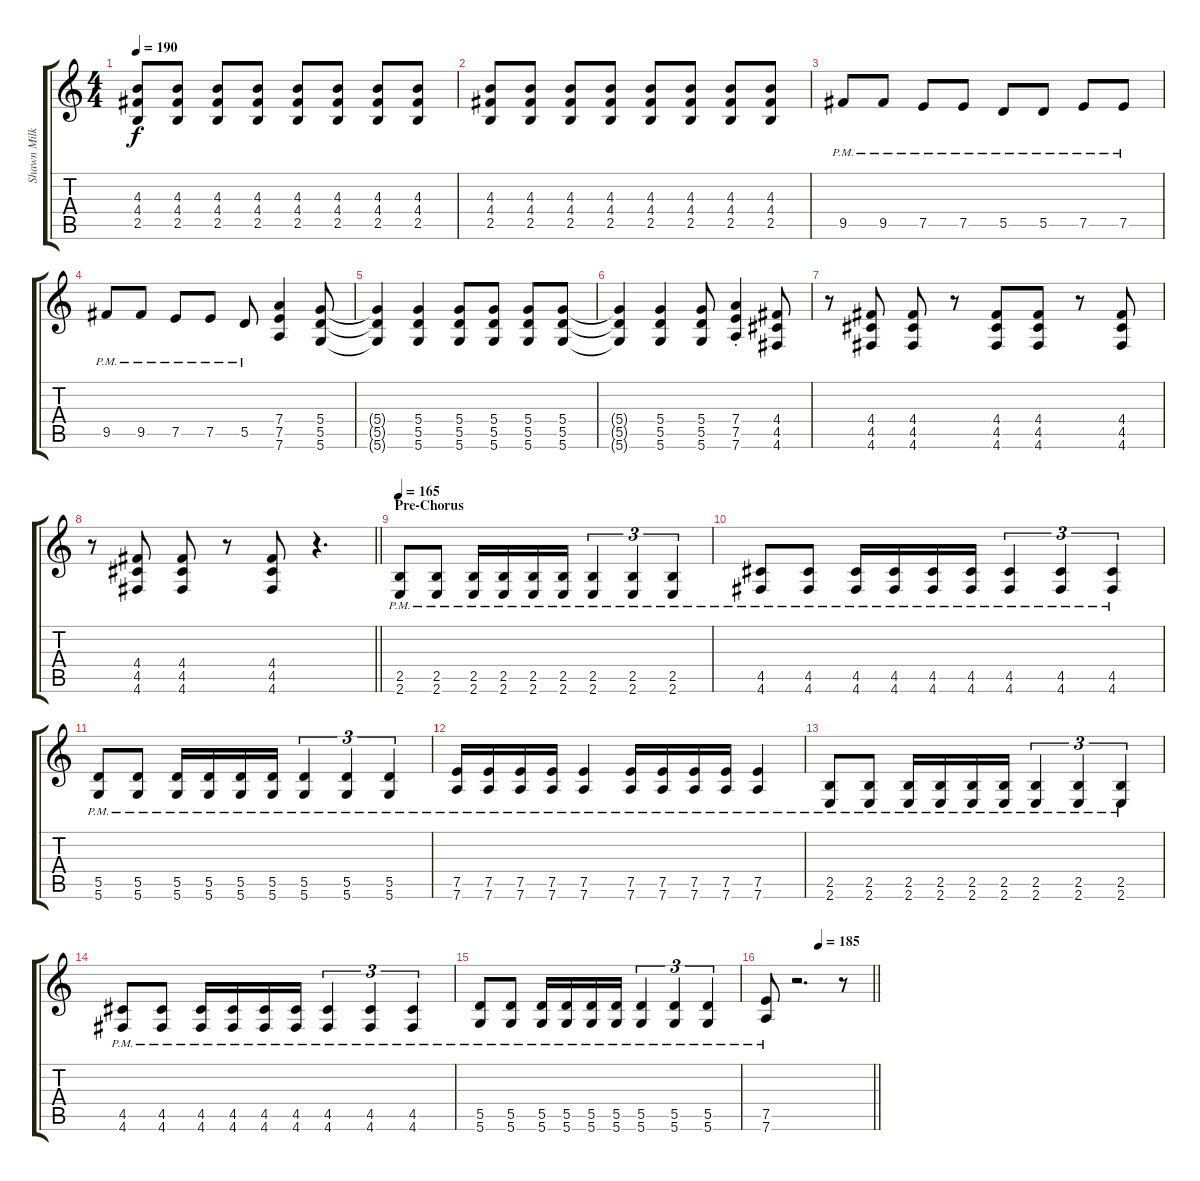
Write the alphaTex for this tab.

\track ("Shawn Milke - Guitar" "Shawn Milk") {instrument distortionguitar}
\staff {score tabs}
\tuning (E4 B3 G3 D3 A2 D2) {hide}
\ts (4 4)
\tempo 190
\clef g2
\ks c
(4.3 4.4 2.5).8{dy f} (4.3 4.4 2.5).8 (4.3 4.4 2.5).8 (4.3 4.4 2.5).8 (4.3 4.4 2.5).8 (4.3 4.4 2.5).8 (4.3 4.4 2.5).8 (4.3 4.4 2.5).8 |
(4.3 4.4 2.5).8 (4.3 4.4 2.5).8 (4.3 4.4 2.5).8 (4.3 4.4 2.5).8 (4.3 4.4 2.5).8 (4.3 4.4 2.5).8 (4.3 4.4 2.5).8 (4.3 4.4 2.5).8 |
9.5{pm}.8 9.5{pm}.8 7.5{pm}.8 7.5{pm}.8 5.5{pm}.8 5.5{pm}.8 7.5{pm}.8 7.5{pm}.8 |
9.5{pm}.8 9.5{pm}.8 7.5{pm}.8 7.5{pm}.8 5.5{pm}.8 (7.4 7.5 7.6).4 (5.4 5.5 5.6).8 |
(5.4{t} 5.5{t} 5.6{t}).4 (5.4 5.5 5.6).4 (5.4 5.5 5.6).8 (5.4 5.5 5.6).8 (5.4 5.5 5.6).8 (5.4 5.5 5.6).8 |
(5.4{t} 5.5{t} 5.6{t}).4 (5.4 5.5 5.6).4 (5.4 5.5 5.6).8 (7.4{st} 7.5{st} 7.6{st}).4 (4.4 4.5 4.6).8 |
r.8 (4.4 4.5 4.6).8 (4.4 4.5 4.6).8 r.8 (4.4 4.5 4.6).8 (4.4 4.5 4.6).8 r.8 (4.4 4.5 4.6).8 |
\barLineRight lightlight
r.8 (4.4 4.5 4.6).8 (4.4 4.5 4.6).8 r.8 (4.4 4.5 4.6).8 r.4{d} |
\section ("" "Pre-Chorus")
\tempo 165
(2.5{pm} 2.6{pm}).8 (2.5{pm} 2.6{pm}).8 (2.5{pm} 2.6{pm}).16 (2.5{pm} 2.6{pm}).16 (2.5{pm} 2.6{pm}).16 (2.5{pm} 2.6{pm}).16 (2.5{pm} 2.6{pm}).4{tu (3 2)} (2.5{pm} 2.6{pm}).4{tu (3 2)} (2.5{pm} 2.6{pm}).4{tu (3 2)} |
(4.5{pm} 4.6{pm}).8 (4.5{pm} 4.6{pm}).8 (4.5{pm} 4.6{pm}).16 (4.5{pm} 4.6{pm}).16 (4.5{pm} 4.6{pm}).16 (4.5{pm} 4.6{pm}).16 (4.5{pm} 4.6{pm}).4{tu (3 2)} (4.5{pm} 4.6{pm}).4{tu (3 2)} (4.5{pm} 4.6{pm}).4{tu (3 2)} |
(5.5{pm} 5.6{pm}).8 (5.5{pm} 5.6{pm}).8 (5.5{pm} 5.6{pm}).16 (5.5{pm} 5.6{pm}).16 (5.5{pm} 5.6{pm}).16 (5.5{pm} 5.6{pm}).16 (5.5{pm} 5.6{pm}).4{tu (3 2)} (5.5{pm} 5.6{pm}).4{tu (3 2)} (5.5{pm} 5.6{pm}).4{tu (3 2)} |
(7.5{pm} 7.6{pm}).16 (7.5{pm} 7.6{pm}).16 (7.5{pm} 7.6{pm}).16 (7.5{pm} 7.6{pm}).16 (7.5{pm} 7.6{pm}).4 (7.5{pm} 7.6{pm}).16 (7.5{pm} 7.6{pm}).16 (7.5{pm} 7.6{pm}).16 (7.5{pm} 7.6{pm}).16 (7.5{pm} 7.6{pm}).4 |
(2.5{pm} 2.6{pm}).8 (2.5{pm} 2.6{pm}).8 (2.5{pm} 2.6{pm}).16 (2.5{pm} 2.6{pm}).16 (2.5{pm} 2.6{pm}).16 (2.5{pm} 2.6{pm}).16 (2.5{pm} 2.6{pm}).4{tu (3 2)} (2.5{pm} 2.6{pm}).4{tu (3 2)} (2.5{pm} 2.6{pm}).4{tu (3 2)} |
(4.5{pm} 4.6{pm}).8 (4.5{pm} 4.6{pm}).8 (4.5{pm} 4.6{pm}).16 (4.5{pm} 4.6{pm}).16 (4.5{pm} 4.6{pm}).16 (4.5{pm} 4.6{pm}).16 (4.5{pm} 4.6{pm}).4{tu (3 2)} (4.5{pm} 4.6{pm}).4{tu (3 2)} (4.5{pm} 4.6{pm}).4{tu (3 2)} |
(5.5{pm} 5.6{pm}).8 (5.5{pm} 5.6{pm}).8 (5.5{pm} 5.6{pm}).16 (5.5{pm} 5.6{pm}).16 (5.5{pm} 5.6{pm}).16 (5.5{pm} 5.6{pm}).16 (5.5{pm} 5.6{pm}).4{tu (3 2)} (5.5{pm} 5.6{pm}).4{tu (3 2)} (5.5{pm} 5.6{pm}).4{tu (3 2)} |
\tempo (185 0.5)
\barLineRight lightlight
(7.5{pm} 7.6{pm}).8 r.2{d} r.8
